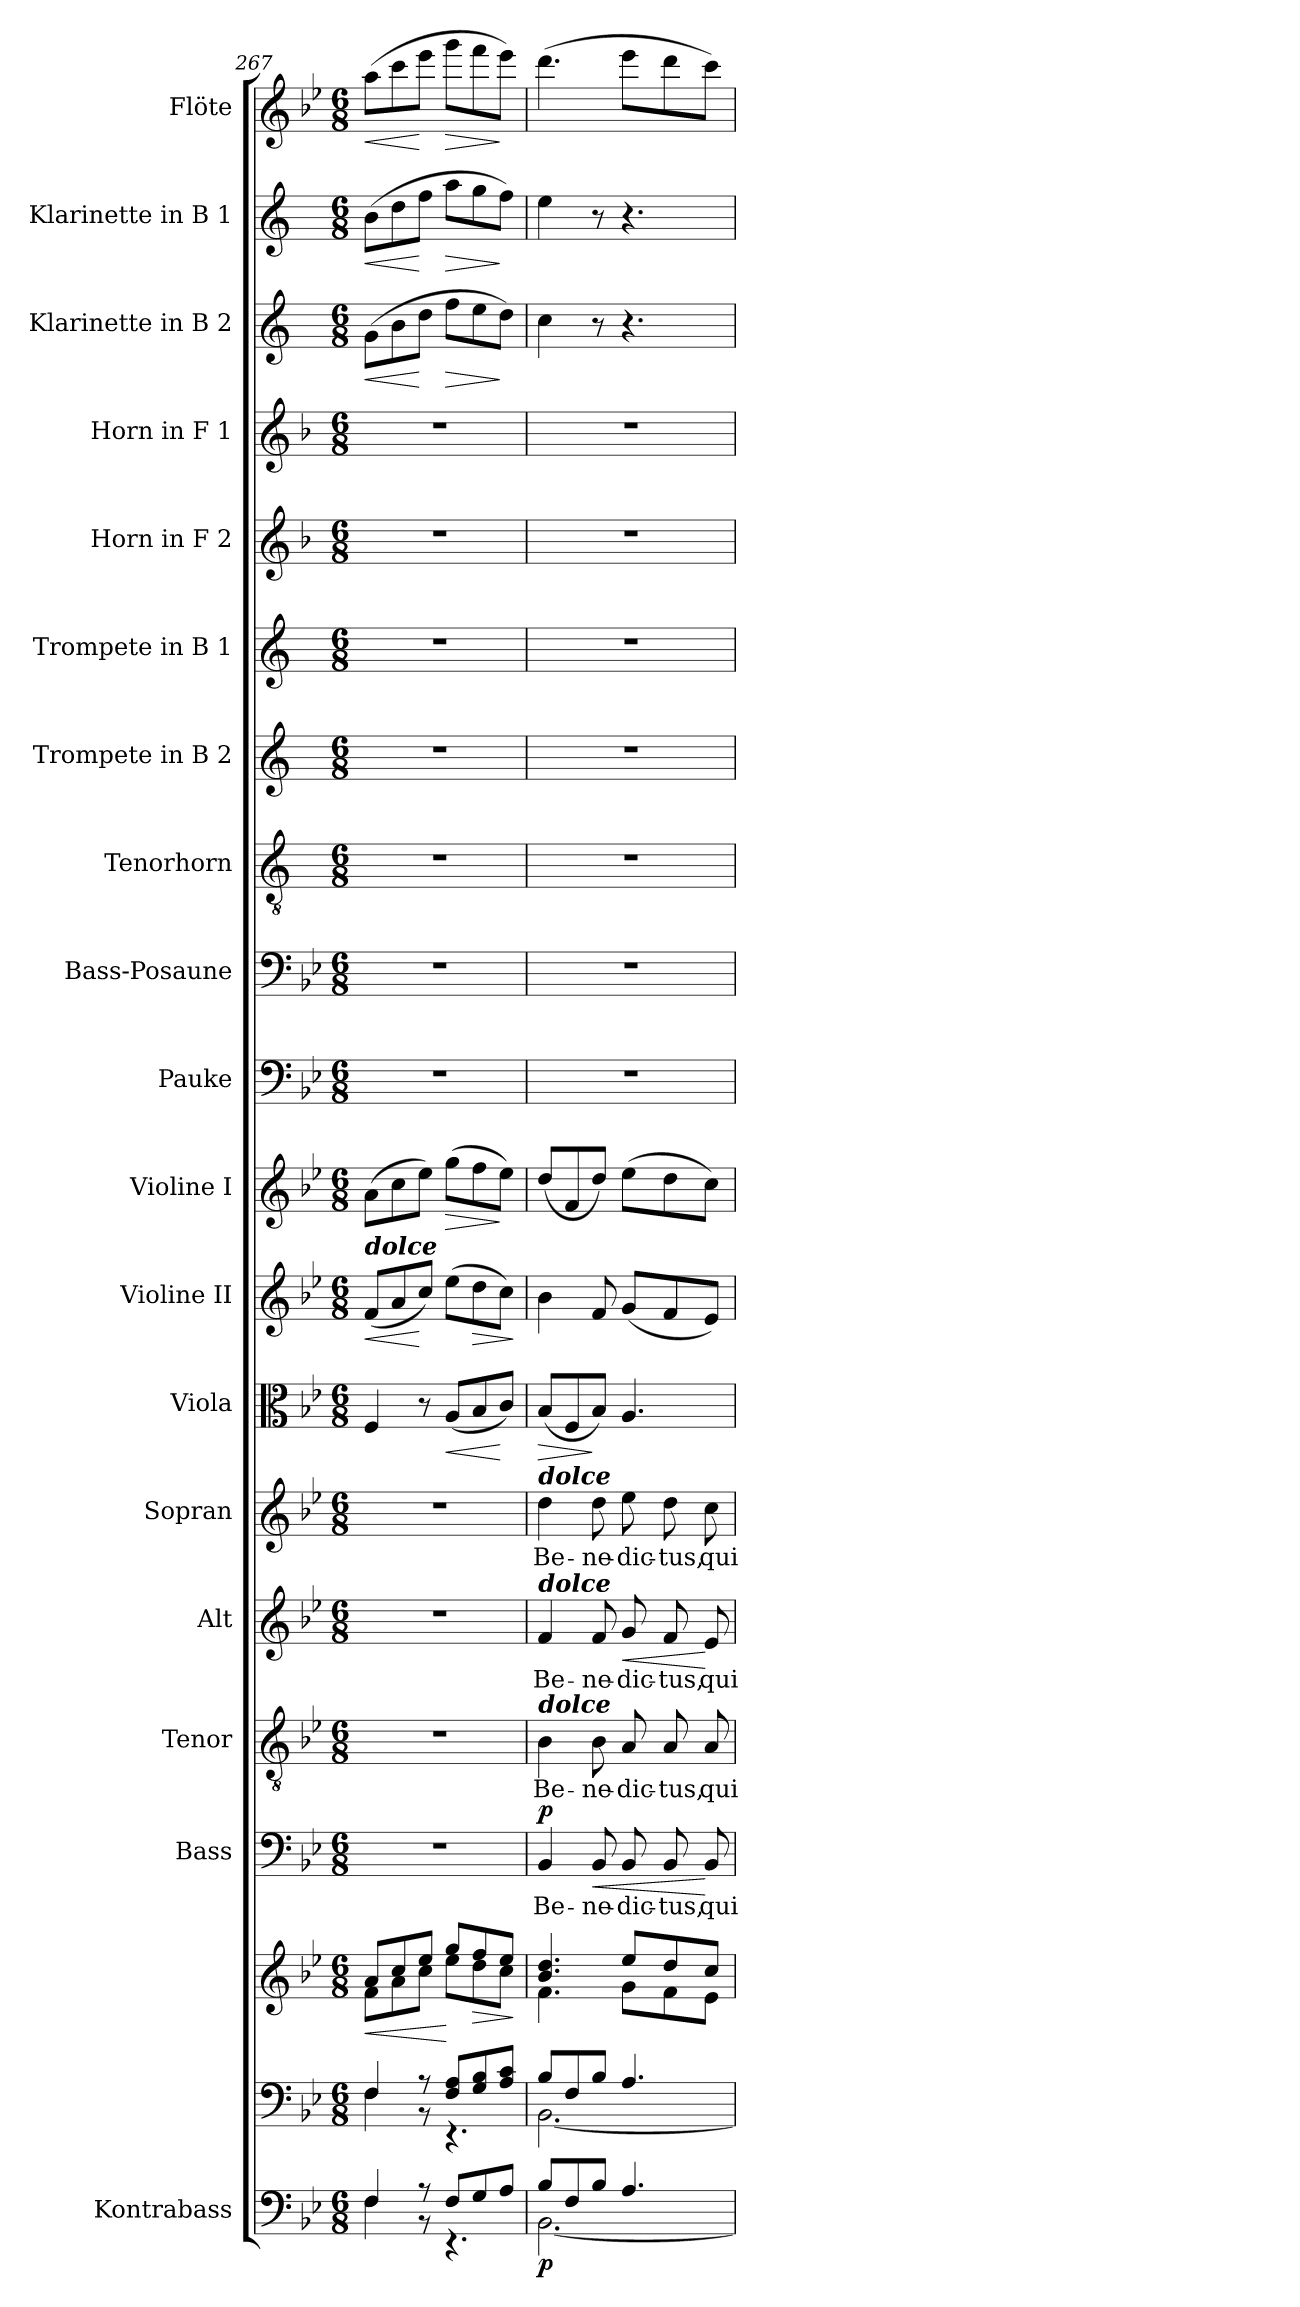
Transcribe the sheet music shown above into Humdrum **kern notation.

**kern	**dynam	**kern	**kern	**dynam	**kern	**text	**dynam	**kern	**text	**kern	**text	**dynam	**kern	**text	**kern	**dynam	**kern	**dynam	**kern	**dynam	**kern	**kern	**kern	**kern	**kern	**kern	**kern	**kern	**dynam	**kern	**dynam	**kern	**dynam
*part19	*part19	*part18	*part18	*part18	*part17	*part17	*part17	*part16	*part16	*part15	*part15	*part15	*part14	*part14	*part13	*part13	*part12	*part12	*part11	*part11	*part10	*part9	*part8	*part7	*part6	*part5	*part4	*part3	*part3	*part2	*part2	*part1	*part1
*staff20	*staff20	*staff19	*staff18	*staff18/19	*staff17	*staff17	*staff17	*staff16	*staff16	*staff15	*staff15	*staff15	*staff14	*staff14	*staff13	*staff13	*staff12	*staff12	*staff11	*staff11	*staff10	*staff9	*staff8	*staff7	*staff6	*staff5	*staff4	*staff3	*staff3	*staff2	*staff2	*staff1	*staff1
*I"Kontrabass	*	*	*	*	*I"Bass	*	*	*I"Tenor	*	*I"Alt	*	*	*I"Sopran	*	*I"Viola	*	*I"Violine II	*	*I"Violine I	*	*I"Pauke	*I"Bass-Posaune	*I"Tenorhorn	*I"Trompete in B 2	*I"Trompete in B 1	*I"Horn in F 2	*I"Horn in F 1	*I"Klarinette in B 2	*	*I"Klarinette in B 1	*	*I"Flöte	*
*I'Kb.	*	*	*	*	*I'B	*	*	*I'T	*	*I'A	*	*	*I'S	*	*I'Vla.	*	*I'Vl. II	*	*I'Vl. I	*	*I'Pk.	*I'B. Pos.	*I'T	*	*	*I'Hrn. 2	*I'Hrn. 1	*	*	*	*	*I'Fl.	*
*clefF4	*	*clefF4	*clefG2	*	*clefF4	*	*	*clefGv2	*	*clefG2	*	*	*clefG2	*	*clefC3	*	*clefG2	*	*clefG2	*	*clefF4	*clefF4	*clefGv2	*clefG2	*clefG2	*clefG2	*clefG2	*clefG2	*	*clefG2	*	*clefG2	*
*ITrd7c12	*	*	*	*	*	*	*	*	*	*	*	*	*	*	*	*	*	*	*	*	*	*	*ITrd1c2	*ITrd1c2	*ITrd1c2	*ITrd4c7	*ITrd4c7	*ITrd1c2	*	*ITrd1c2	*	*	*
*k[b-e-]	*	*k[b-e-]	*k[b-e-]	*	*k[b-e-]	*	*	*k[b-e-]	*	*k[b-e-]	*	*	*k[b-e-]	*	*k[b-e-]	*	*k[b-e-]	*	*k[b-e-]	*	*k[b-e-]	*k[b-e-]	*k[b-e-]	*k[b-e-]	*k[b-e-]	*k[b-e-]	*k[b-e-]	*k[b-e-]	*	*k[b-e-]	*	*k[b-e-]	*
*B-:	*	*B-:	*B-:	*	*B-:	*	*	*B-:	*	*B-:	*	*	*B-:	*	*B-:	*	*B-:	*	*B-:	*	*B-:	*B-:	*B-:	*B-:	*B-:	*B-:	*B-:	*B-:	*	*B-:	*	*B-:	*
*M6/8	*	*M6/8	*M6/8	*	*M6/8	*	*	*M6/8	*	*M6/8	*	*	*M6/8	*	*M6/8	*	*M6/8	*	*M6/8	*	*M6/8	*M6/8	*M6/8	*M6/8	*M6/8	*M6/8	*M6/8	*M6/8	*	*M6/8	*	*M6/8	*
=267	=267	=267	=267	=267	=267	=267	=267	=267	=267	=267	=267	=267	=267	=267	=267	=267	=267	=267	=267	=267	=267	=267	=267	=267	=267	=267	=267	=267	=267	=267	=267	=267	=267
*^	*	*^	*	*	*	*	*	*	*	*	*	*	*	*	*	*	*	*	*	*	*	*	*	*	*	*	*	*	*	*	*	*	*
!	!	!	!	!	!	!	!	!	!	!	!	!	!	!	!	!	!	!	!LO:TX:a:Bi:t=dolce	!	!	!	!	!	!	!	!	!	!	!	!	!	!	!	!
!	!	!	!	!	!	!LO:HP:b	!	!	!	!	!	!	!	!	!	!	!	!	!	!LO:HP:b	!	!	!	!	!	!	!	!	!	!	!LO:HP:b	!	!LO:HP:b	!	!LO:HP:b
*	*	*	*	*	*^	*	*	*	*	*	*	*	*	*	*	*	*	*	*	*	*	*	*	*	*	*	*	*	*	*	*	*	*	*	*
4FF/	4FF\	.	4F/	4F\	8a/L	8f\L	<	2.r	.	.	2.r	.	2.r	.	.	2.r	.	4F/	.	(<8f/L	<	(>8a\L	.	2.r	2.r	2.r	2.r	2.r	2.r	2.r	(>8f\L	<	(>8a\L	<	(>8aa\L	<
.	.	.	.	.	8cc/	8a\	.	.	.	.	.	.	.	.	.	.	.	.	.	8a/	.	8cc\	.	.	.	.	.	.	.	.	8a\	.	8cc\	.	8ccc\	.
8r	8r	.	8r	8r	8ee-/J	8cc\J	.	.	.	.	.	.	.	.	.	.	.	8r	.	8cc/J)	[	8ee-\J)	.	.	.	.	.	.	.	.	8cc\J	[	8ee-\J	[	8eee-\J	[
!	!	!	!	!	!	!	!	!	!	!	!	!	!	!	!	!	!	!	!LO:HP:b	!	!	!	!LO:HP:b	!	!	!	!	!	!	!	!	!LO:HP:b	!	!LO:HP:b	!	!LO:HP:b
8FF/L	4.rEE	.	8F/ 8A/L	4.rEE	8gg/L	8ee-\L	[	.	.	.	.	.	.	.	.	.	.	(<8A/L	<	(>8ee-\L	.	(>8gg\L	>	.	.	.	.	.	.	.	8ee-\L	>	8gg\L	>	8ggg\L	>
!	!	!	!	!	!	!	!LO:HP:b	!	!	!	!	!	!	!	!	!	!	!	!	!	!LO:HP:b	!	!	!	!	!	!	!	!	!	!	!	!	!	!	!
8GG/	.	.	8G/ 8B-/	.	8ff/	8dd\	>	.	.	.	.	.	.	.	.	.	.	8B-/	.	8dd\	>	8ff\	.	.	.	.	.	.	.	.	8dd\	.	8ff\	.	8fff\	.
8AA/J	.	.	8A/ 8c/J	.	8ee-/J	8cc\J	.	.	.	.	.	.	.	.	.	.	.	8c/J)	[	8cc\J)	.	8ee-\J)	]	.	.	.	.	.	.	.	8cc\J)	]	8ee-\J)	]	8eee-\J)	]
*v	*v	*	*	*	*	*	*	*	*	*	*	*	*	*	*	*	*	*	*	*	*	*	*	*	*	*	*	*	*	*	*	*	*	*	*	*
*	*	*v	*v	*	*	*	*	*	*	*	*	*	*	*	*	*	*	*	*	*	*	*	*	*	*	*	*	*	*	*	*	*	*	*	*
*	*	*	*v	*v	*	*	*	*	*	*	*	*	*	*	*	*	*	*	*	*	*	*	*	*	*	*	*	*	*	*	*	*	*	*
.	.	.	.	]	.	.	.	.	.	.	.	.	.	.	.	.	.	]	.	.	.	.	.	.	.	.	.	.	.	.	.	.	.
=268	=268	=268	=268	=268	=268	=268	=268	=268	=268	=268	=268	=268	=268	=268	=268	=268	=268	=268	=268	=268	=268	=268	=268	=268	=268	=268	=268	=268	=268	=268	=268	=268	=268
*^	*	*^	*^	*	*	*	*	*	*	*	*	*	*	*	*	*	*	*	*	*	*	*	*	*	*	*	*	*	*	*	*	*	*
!	!	!	!	!	!	!	!	!	!	!	!	!	!	!	!	!LO:TX:a:Bi:t=dolce	!	!	!	!	!	!	!	!	!	!	!	!	!	!	!	!	!	!	!	!
!	!	!	!	!	!	!	!	!	!	!	!	!	!LO:TX:a:Bi:t=dolce	!	!	!	!	!	!	!	!	!	!	!	!	!	!	!	!	!	!	!	!	!	!	!
!	!	!	!	!	!	!	!	!	!	!	!LO:TX:a:Bi:t=dolce	!	!	!	!	!	!	!	!	!	!	!	!	!	!	!	!	!	!	!	!	!	!	!	!	!
!	!	!LO:DY:b	!	!	!	!	!	!	!LO:LY:b	!LO:DY:a	!	!LO:LY:b	!	!LO:LY:b	!	!	!LO:LY:b	!	!LO:HP:b	!	!	!	!	!	!	!	!	!	!	!	!	!	!	!	!	!
8BB-/L	[<2.BBB-\	p	8B-/L	[<2.BB-\	4.b-/ 4.dd/	4.f\	.	4BB-/	Be-	p	4B-\	Be-	4f/	Be-	.	4dd\	Be-	(<8B-/L	>	4b-\	.	(<8dd/L	.	2.r	2.r	2.r	2.r	2.r	2.r	2.r	4b-\	.	4dd\	.	(>4.ddd\	.
8FF/	.	.	8F/	.	.	.	.	.	.	.	.	.	.	.	.	.	.	8F/	.	.	.	8f/	.	.	.	.	.	.	.	.	.	.	.	.	.	.
!	!	!	!	!	!	!	!	!	!LO:LY:b	!LO:HP:b	!	!LO:LY:b	!	!LO:LY:b	!	!	!LO:LY:b	!	!	!	!	!	!	!	!	!	!	!	!	!	!	!	!	!	!	!
8BB-/J	.	.	8B-/J	.	.	.	.	8BB-/	-ne-	<	8B-\	-ne-	8f/	-ne-	.	8dd\	-ne-	8B-/J)	]	8f/	.	8dd/J)	.	.	.	.	.	.	.	.	8r	.	8r	.	.	.
!	!	!	!	!	!	!	!	!	!LO:LY:b	!	!	!LO:LY:b	!	!LO:LY:b	!LO:HP:b	!	!LO:LY:b	!	!	!	!	!	!	!	!	!	!	!	!	!	!	!	!	!	!	!
4.AA/	.	.	4.A/	.	8ee-/L	8g\L	.	8BB-/	-dic-	.	8A/	-dic-	8g/	-dic-	<	8ee-\	-dic-	4.A/	.	(<8g/L	.	(>8ee-\L	.	.	.	.	.	.	.	.	4.r	.	4.r	.	8eee-\L	.
!	!	!	!	!	!	!	!	!	!LO:LY:b	!	!	!LO:LY:b	!	!LO:LY:b	!	!	!LO:LY:b	!	!	!	!	!	!	!	!	!	!	!	!	!	!	!	!	!	!	!
.	.	.	.	.	8dd/	8f\	.	8BB-/	-tus,	.	8A/	-tus,	8f/	-tus,	.	8dd\	-tus,	.	.	8f/	.	8dd\	.	.	.	.	.	.	.	.	.	.	.	.	8ddd\	.
!	!	!	!	!	!	!	!	!	!LO:LY:b	!	!	!LO:LY:b	!	!LO:LY:b	!	!	!LO:LY:b	!	!	!	!	!	!	!	!	!	!	!	!	!	!	!	!	!	!	!
.	.	.	.	.	8cc/J	8e-\J	.	8BB-/	qui	[	8A/	qui	8e-/	qui	[	8cc\	qui	.	.	8e-/J)	.	8cc\J)	.	.	.	.	.	.	.	.	.	.	.	.	8ccc\J)	.
*v	*v	*	*	*	*	*	*	*	*	*	*	*	*	*	*	*	*	*	*	*	*	*	*	*	*	*	*	*	*	*	*	*	*	*	*	*
*	*	*v	*v	*	*	*	*	*	*	*	*	*	*	*	*	*	*	*	*	*	*	*	*	*	*	*	*	*	*	*	*	*	*	*	*
*	*	*	*v	*v	*	*	*	*	*	*	*	*	*	*	*	*	*	*	*	*	*	*	*	*	*	*	*	*	*	*	*	*	*	*
=	=	=	=	=	=	=	=	=	=	=	=	=	=	=	=	=	=	=	=	=	=	=	=	=	=	=	=	=	=	=	=	=	=
*-	*-	*-	*-	*-	*-	*-	*-	*-	*-	*-	*-	*-	*-	*-	*-	*-	*-	*-	*-	*-	*-	*-	*-	*-	*-	*-	*-	*-	*-	*-	*-	*-	*-
